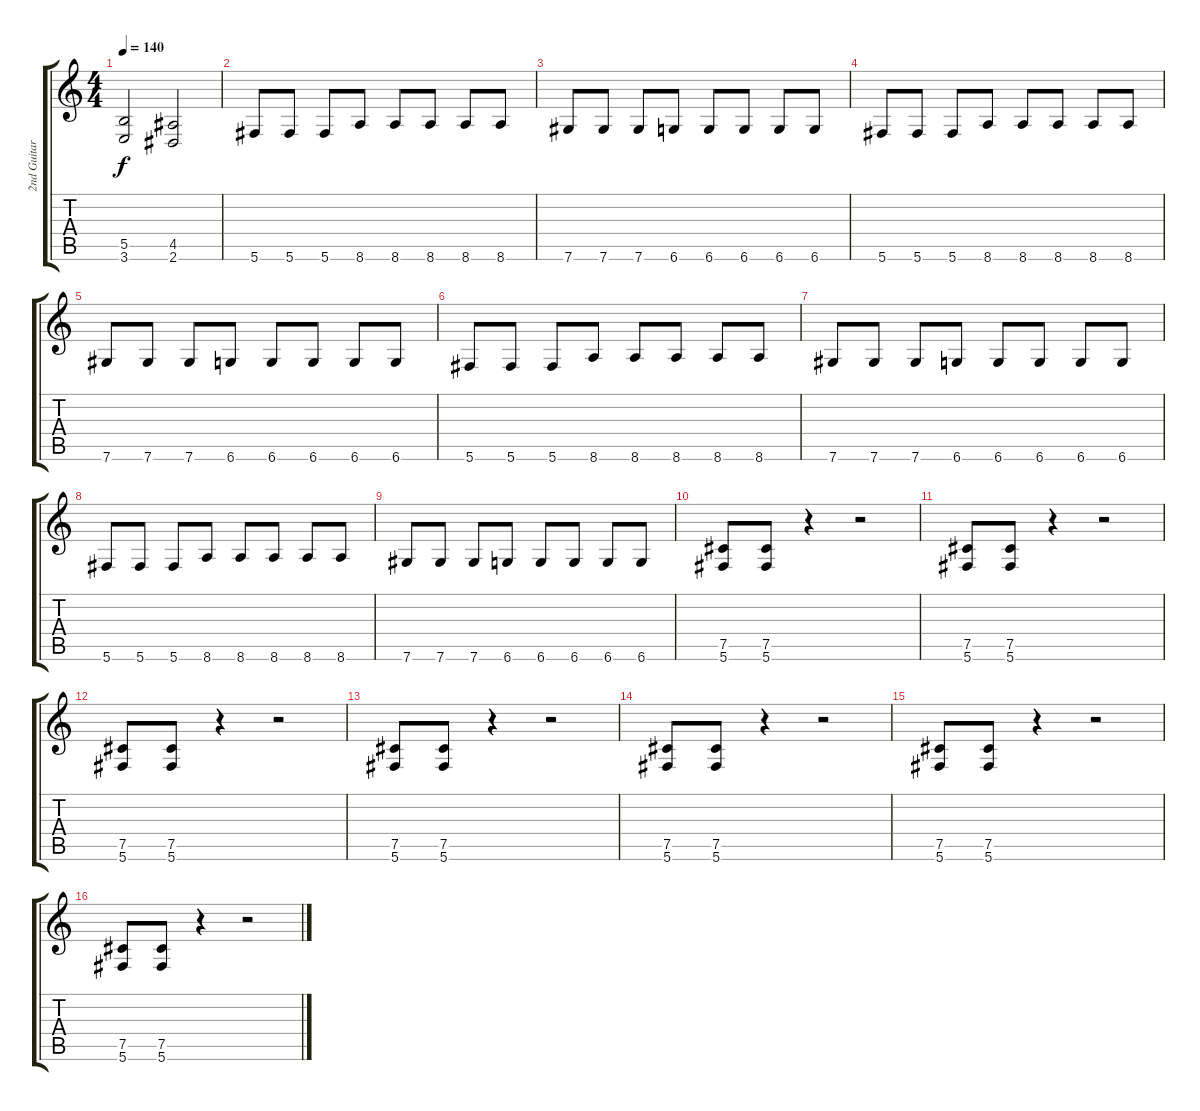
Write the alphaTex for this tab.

\track ("2nd Guitar" "2nd Guitar") {instrument distortionguitar}
\staff {score tabs}
\tuning (Db4 Ab3 E3 B2 Gb2 Db2) {hide}
\ts (4 4)
\tempo 140
\clef g2
\ks c
(5.5 3.6).2{dy f} (4.5 2.6).2 |
5.6.8 5.6.8 5.6.8 8.6.8 8.6.8 8.6.8 8.6.8 8.6.8 |
7.6.8 7.6.8 7.6.8 6.6.8 6.6.8 6.6.8 6.6.8 6.6.8 |
5.6.8 5.6.8 5.6.8 8.6.8 8.6.8 8.6.8 8.6.8 8.6.8 |
7.6.8 7.6.8 7.6.8 6.6.8 6.6.8 6.6.8 6.6.8 6.6.8 |
5.6.8 5.6.8 5.6.8 8.6.8 8.6.8 8.6.8 8.6.8 8.6.8 |
7.6.8 7.6.8 7.6.8 6.6.8 6.6.8 6.6.8 6.6.8 6.6.8 |
5.6.8 5.6.8 5.6.8 8.6.8 8.6.8 8.6.8 8.6.8 8.6.8 |
7.6.8 7.6.8 7.6.8 6.6.8 6.6.8 6.6.8 6.6.8 6.6.8 |
(7.5 5.6).8 (7.5 5.6).8 r.4 r.2 |
(7.5 5.6).8 (7.5 5.6).8 r.4 r.2 |
(7.5 5.6).8 (7.5 5.6).8 r.4 r.2 |
(7.5 5.6).8 (7.5 5.6).8 r.4 r.2 |
(7.5 5.6).8 (7.5 5.6).8 r.4 r.2 |
(7.5 5.6).8 (7.5 5.6).8 r.4 r.2 |
(7.5 5.6).8 (7.5 5.6).8 r.4 r.2
